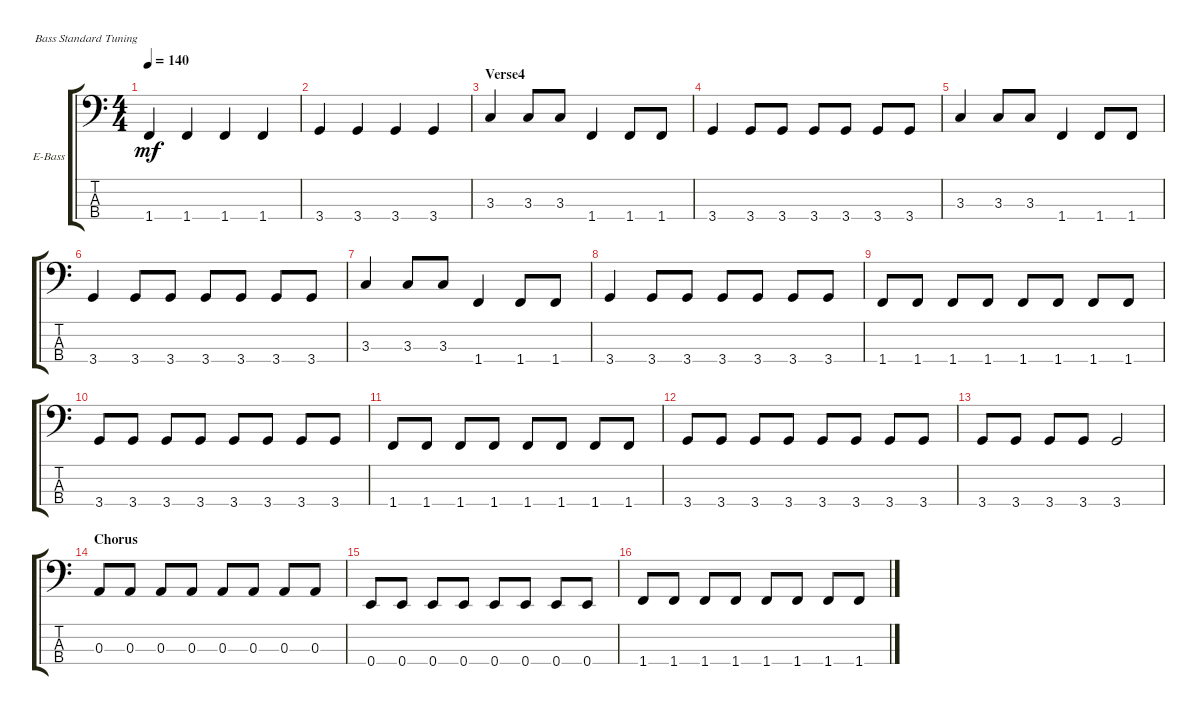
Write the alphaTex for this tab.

\defaultSystemsLayout 4
\bracketExtendMode groupsimilarinstruments
\firstSystemTrackNameOrientation horizontal
\otherSystemsTrackNameOrientation horizontal
\track ("Eka Rock" "E-Bass") {instrument electricbassfinger}
\staff {score tabs}
\tuning (G2 D2 A1 E1)
\ts (4 4)
\tempo 140
\clef f4
\scale
0.333333
\ks c
1.4.4{dy mf} 1.4.4 1.4.4 1.4.4 |
\scale
0.333333 3.4.4 3.4.4 3.4.4 3.4.4 |
\section ("" "Verse4")
\scale
0.333333 3.3.4 3.3.8 3.3.8 1.4.4 1.4.8 1.4.8 |
\scale
0.333333 3.4.4 3.4.8 3.4.8 3.4.8 3.4.8 3.4.8 3.4.8 |
\scale
0.333333 3.3.4 3.3.8 3.3.8 1.4.4 1.4.8 1.4.8 |
\scale
0.333333 3.4.4 3.4.8 3.4.8 3.4.8 3.4.8 3.4.8 3.4.8 |
\scale
0.333333 3.3.4 3.3.8 3.3.8 1.4.4 1.4.8 1.4.8 |
\scale
0.333333 3.4.4 3.4.8 3.4.8 3.4.8 3.4.8 3.4.8 3.4.8 |
\scale
0.333333 1.4.8 1.4.8 1.4.8 1.4.8 1.4.8 1.4.8 1.4.8 1.4.8 |
\scale
0.333333 3.4.8 3.4.8 3.4.8 3.4.8 3.4.8 3.4.8 3.4.8 3.4.8 |
\scale
0.333333 1.4.8 1.4.8 1.4.8 1.4.8 1.4.8 1.4.8 1.4.8 1.4.8 |
\scale
0.333333 3.4.8 3.4.8 3.4.8 3.4.8 3.4.8 3.4.8 3.4.8 3.4.8 |
\scale
0.333333 3.4.8 3.4.8 3.4.8 3.4.8 3.4.2 |
\section ("" "Chorus")
\scale
0.333333 0.3.8 0.3.8 0.3.8 0.3.8 0.3.8 0.3.8 0.3.8 0.3.8 |
\scale
0.333333 0.4.8 0.4.8 0.4.8 0.4.8 0.4.8 0.4.8 0.4.8 0.4.8 |
\scale
0.333333 1.4.8 1.4.8 1.4.8 1.4.8 1.4.8 1.4.8 1.4.8 1.4.8
